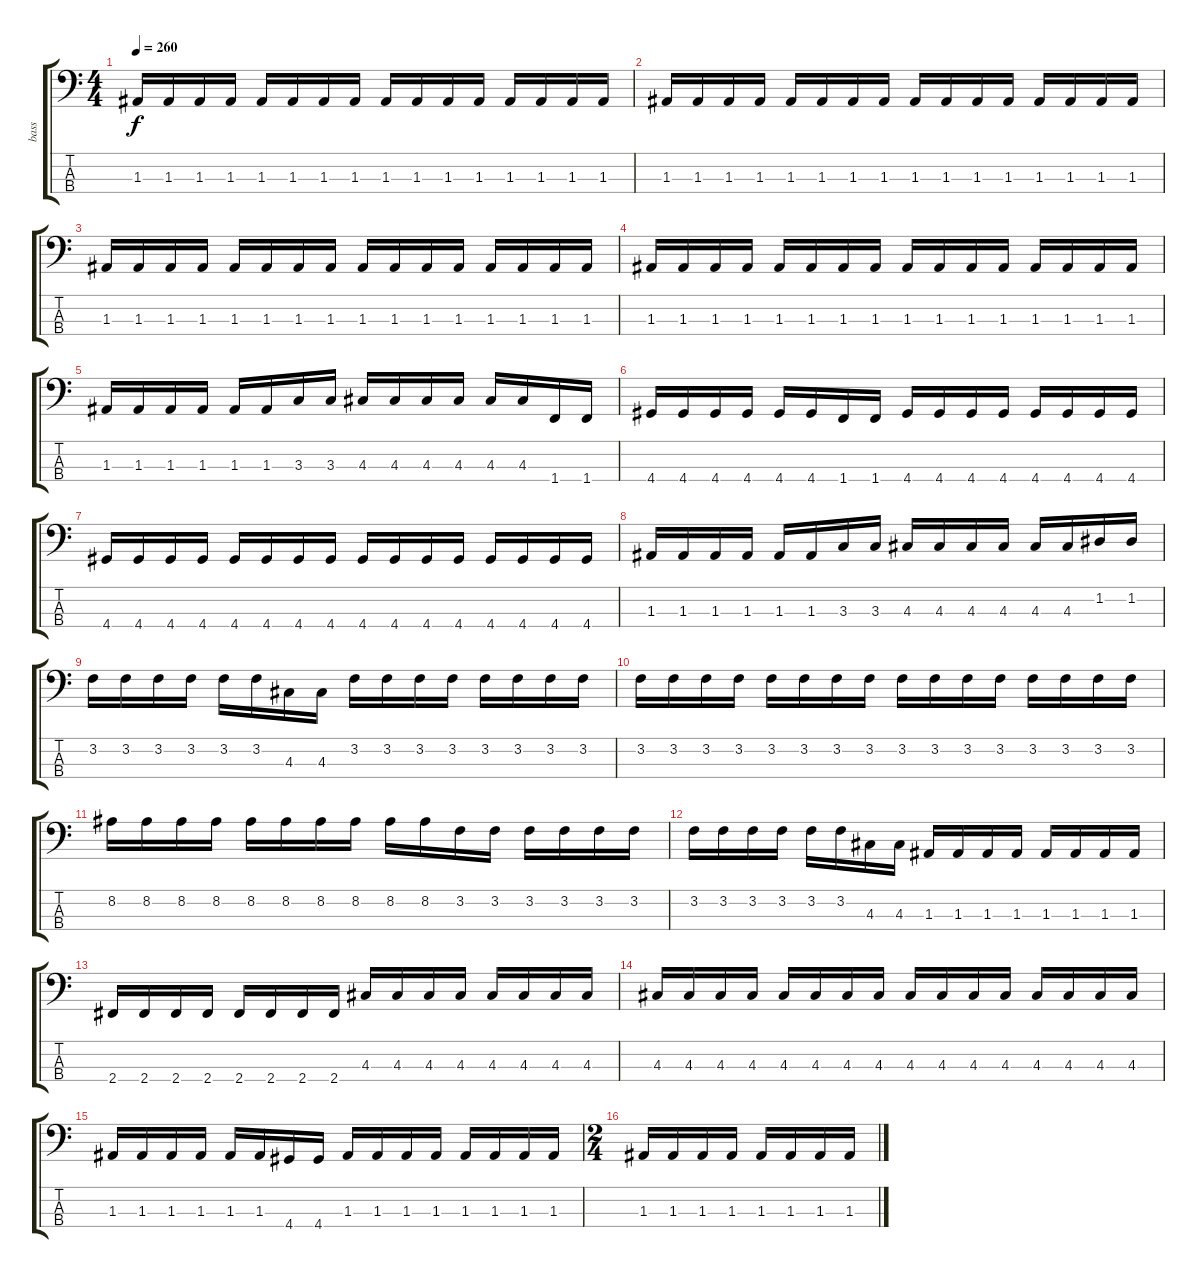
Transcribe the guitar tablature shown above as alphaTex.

\track ("bass" "bass") {instrument electricbasspick}
\staff {score tabs}
\tuning (G2 D2 A1 E1) {hide}
\ts (4 4)
\tempo 260
\tempo 173
\tempo 260
\clef f4
\ks c
1.3.16{dy f instrument electricbasspick} 1.3.16 1.3.16 1.3.16 1.3.16 1.3.16 1.3.16 1.3.16 1.3.16 1.3.16 1.3.16 1.3.16 1.3.16 1.3.16 1.3.16 1.3.16 |
1.3.16 1.3.16 1.3.16 1.3.16 1.3.16 1.3.16 1.3.16 1.3.16 1.3.16 1.3.16 1.3.16 1.3.16 1.3.16 1.3.16 1.3.16 1.3.16 |
1.3.16 1.3.16 1.3.16 1.3.16 1.3.16 1.3.16 1.3.16 1.3.16 1.3.16 1.3.16 1.3.16 1.3.16 1.3.16 1.3.16 1.3.16 1.3.16 |
1.3.16 1.3.16 1.3.16 1.3.16 1.3.16 1.3.16 1.3.16 1.3.16 1.3.16 1.3.16 1.3.16 1.3.16 1.3.16 1.3.16 1.3.16 1.3.16 |
1.3.16 1.3.16 1.3.16 1.3.16 1.3.16 1.3.16 3.3.16 3.3.16 4.3.16 4.3.16 4.3.16 4.3.16 4.3.16 4.3.16 1.4.16 1.4.16 |
4.4.16 4.4.16 4.4.16 4.4.16 4.4.16 4.4.16 1.4.16 1.4.16 4.4.16 4.4.16 4.4.16 4.4.16 4.4.16 4.4.16 4.4.16 4.4.16 |
4.4.16 4.4.16 4.4.16 4.4.16 4.4.16 4.4.16 4.4.16 4.4.16 4.4.16 4.4.16 4.4.16 4.4.16 4.4.16 4.4.16 4.4.16 4.4.16 |
1.3.16 1.3.16 1.3.16 1.3.16 1.3.16 1.3.16 3.3.16 3.3.16 4.3.16 4.3.16 4.3.16 4.3.16 4.3.16 4.3.16 1.2.16 1.2.16 |
3.2.16 3.2.16 3.2.16 3.2.16 3.2.16 3.2.16 4.3.16 4.3.16 3.2.16 3.2.16 3.2.16 3.2.16 3.2.16 3.2.16 3.2.16 3.2.16 |
3.2.16 3.2.16 3.2.16 3.2.16 3.2.16 3.2.16 3.2.16 3.2.16 3.2.16 3.2.16 3.2.16 3.2.16 3.2.16 3.2.16 3.2.16 3.2.16 |
8.2.16 8.2.16 8.2.16 8.2.16 8.2.16 8.2.16 8.2.16 8.2.16 8.2.16 8.2.16 3.2.16 3.2.16 3.2.16 3.2.16 3.2.16 3.2.16 |
3.2.16 3.2.16 3.2.16 3.2.16 3.2.16 3.2.16 4.3.16 4.3.16 1.3.16 1.3.16 1.3.16 1.3.16 1.3.16 1.3.16 1.3.16 1.3.16 |
2.4.16 2.4.16 2.4.16 2.4.16 2.4.16 2.4.16 2.4.16 2.4.16 4.3.16 4.3.16 4.3.16 4.3.16 4.3.16 4.3.16 4.3.16 4.3.16 |
4.3.16 4.3.16 4.3.16 4.3.16 4.3.16 4.3.16 4.3.16 4.3.16 4.3.16 4.3.16 4.3.16 4.3.16 4.3.16 4.3.16 4.3.16 4.3.16 |
1.3.16 1.3.16 1.3.16 1.3.16 1.3.16 1.3.16 4.4.16 4.4.16 1.3.16 1.3.16 1.3.16 1.3.16 1.3.16 1.3.16 1.3.16 1.3.16 |
\ts (2 4)
1.3.16 1.3.16 1.3.16 1.3.16 1.3.16 1.3.16 1.3.16 1.3.16
